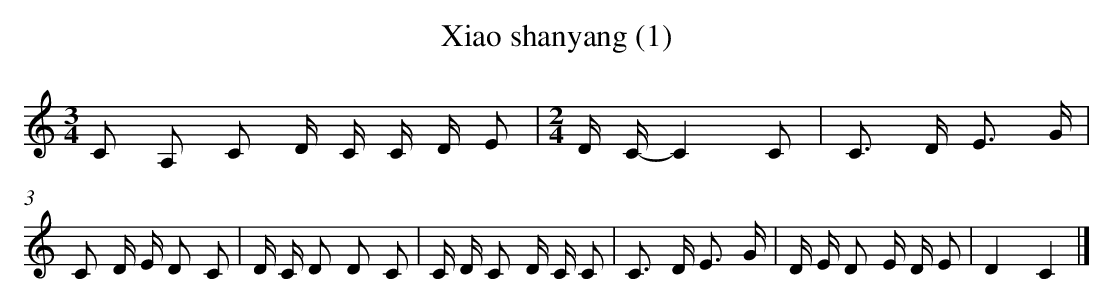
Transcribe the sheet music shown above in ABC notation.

X:1
T: Xiao shanyang (1)
L: 1/16
M: 3/4
K: C
C2 A,2 C2 D C C D E2 [I:setbarnb 1]|
[M:2/4]D C-C4C2 |
C2> D2 E3 G |
C2 D E D2 C2 |
D C D2 D2 C2 |
C D C2 D C C2 |
C2> D2 E3 G |
D E D2 E D E2 |
D4C4 |]
